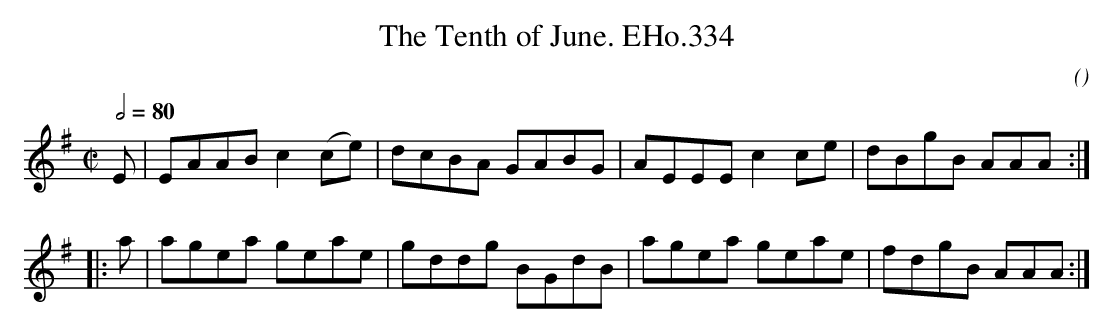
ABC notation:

X:1
T:Tenth of June. EHo.334, The
M:C|
L:1/8
Q:1/2=80
C:
O:
K:Ador
E | EAAB c2(ce) | dctrillBA GABG | AEEE c2ce | dBgB AAA :|
|: a | agea geae | gddg BGdB | agea geae | fdgB AAA :|
